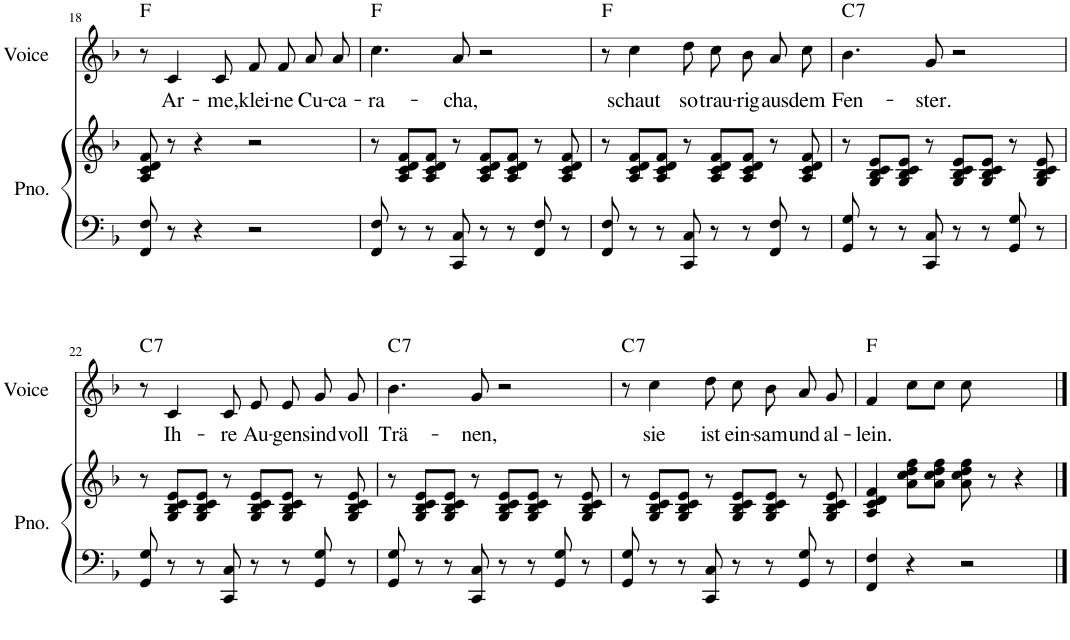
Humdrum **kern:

**kern	**kern	**kern	**text	**harte
*part2	*part2	*part1	*part1	*part1
*staff3	*staff2	*staff1	*staff1	*
*I"Piano	*	*I"Voice	*	*
*I'Pno.	*	*I'Voice	*	*
!!LO:PB:g=z
*clefF4	*clefG2	*clefG2	*	*
*k[b-]	*k[b-]	*k[b-]	*	*
*F:	*F:	*F:	*	*
*M4/4	*M4/4	*M4/4	*	*
=18	=18	=18	=18	=18
8FF/ 8F/	8A/ 8c/ 8d/ 8f/	8r	.	F:maj
!	!	!	!LO:LY:b	!
8r	8r	4c/	Ar-	.
4r	4r	.	.	.
!	!	!	!LO:LY:b	!
.	.	8c/	-me,	.
!	!	!	!LO:LY:b	!
2r	2r	8f/	klei-	.
!	!	!	!LO:LY:b	!
.	.	8f/	-ne	.
!	!	!	!LO:LY:b	!
.	.	8a/	Cu-	.
!	!	!	!LO:LY:b	!
.	.	8a/	-ca-	.
=19	=19	=19	=19	=19
!	!	!	!LO:LY:b	!
8FF/ 8F/	8r	4.cc\	-ra-	F:maj
8r	8A/ 8c/ 8d/ 8f/L	.	.	.
8r	8A/ 8c/ 8d/ 8f/J	.	.	.
!	!	!	!LO:LY:b	!
8CC/ 8C/	8r	8a/	-cha,	.
8r	8A/ 8c/ 8d/ 8f/L	2r	.	.
8r	8A/ 8c/ 8d/ 8f/J	.	.	.
8FF/ 8F/	8r	.	.	.
8r	8A/ 8c/ 8d/ 8f/	.	.	.
=20	=20	=20	=20	=20
8FF/ 8F/	8r	8r	.	F:maj
!	!	!	!LO:LY:b	!
8r	8A/ 8c/ 8d/ 8f/L	4cc\	schaut	.
8r	8A/ 8c/ 8d/ 8f/J	.	.	.
!	!	!	!LO:LY:b	!
8CC/ 8C/	8r	8dd\	so	.
!	!	!	!LO:LY:b	!
8r	8A/ 8c/ 8d/ 8f/L	8cc\	trau-	.
!	!	!	!LO:LY:b	!
8r	8A/ 8c/ 8d/ 8f/J	8b-\	-rig	.
!	!	!	!LO:LY:b	!
8FF/ 8F/	8r	8a/	aus	.
!	!	!	!LO:LY:b	!
8r	8A/ 8c/ 8d/ 8f/	8cc\	dem	.
=21	=21	=21	=21	=21
!	!	!	!LO:LY:b	!LO:H:kt=7
8GG/ 8G/	8r	4.b-\	Fen-	C:7
8r	8G/ 8B-/ 8c/ 8e/L	.	.	.
8r	8G/ 8B-/ 8c/ 8e/J	.	.	.
!	!	!	!LO:LY:b	!
8CC/ 8C/	8r	8g/	-ster.	.
8r	8G/ 8B-/ 8c/ 8e/L	2r	.	.
8r	8G/ 8B-/ 8c/ 8e/J	.	.	.
8GG/ 8G/	8r	.	.	.
8r	8G/ 8B-/ 8c/ 8e/	.	.	.
!!LO:LB:g=z
=22	=22	=22	=22	=22
!	!	!	!	!LO:H:kt=7
8GG/ 8G/	8r	8r	.	C:7
!	!	!	!LO:LY:b	!
8r	8G/ 8B-/ 8c/ 8e/L	4c/	Ih-	.
8r	8G/ 8B-/ 8c/ 8e/J	.	.	.
!	!	!	!LO:LY:b	!
8CC/ 8C/	8r	8c/	-re	.
!	!	!	!LO:LY:b	!
8r	8G/ 8B-/ 8c/ 8e/L	8e/	Au-	.
!	!	!	!LO:LY:b	!
8r	8G/ 8B-/ 8c/ 8e/J	8e/	-gen	.
!	!	!	!LO:LY:b	!
8GG/ 8G/	8r	8g/	sind	.
!	!	!	!LO:LY:b	!
8r	8G/ 8B-/ 8c/ 8e/	8g/	voll	.
=23	=23	=23	=23	=23
!	!	!	!LO:LY:b	!LO:H:kt=7
8GG/ 8G/	8r	4.b-\	Trä-	C:7
8r	8G/ 8B-/ 8c/ 8e/L	.	.	.
8r	8G/ 8B-/ 8c/ 8e/J	.	.	.
!	!	!	!LO:LY:b	!
8CC/ 8C/	8r	8g/	-nen,	.
8r	8G/ 8B-/ 8c/ 8e/L	2r	.	.
8r	8G/ 8B-/ 8c/ 8e/J	.	.	.
8GG/ 8G/	8r	.	.	.
8r	8G/ 8B-/ 8c/ 8e/	.	.	.
=24	=24	=24	=24	=24
!	!	!	!	!LO:H:kt=7
8GG/ 8G/	8r	8r	.	C:7
!	!	!	!LO:LY:b	!
8r	8G/ 8B-/ 8c/ 8e/L	4cc\	sie	.
8r	8G/ 8B-/ 8c/ 8e/J	.	.	.
!	!	!	!LO:LY:b	!
8CC/ 8C/	8r	8dd\	ist	.
!	!	!	!LO:LY:b	!
8r	8G/ 8B-/ 8c/ 8e/L	8cc\	ein-	.
!	!	!	!LO:LY:b	!
8r	8G/ 8B-/ 8c/ 8e/J	8b-\	-sam	.
!	!	!	!LO:LY:b	!
8GG/ 8G/	8r	8a/	und	.
!	!	!	!LO:LY:b	!
8r	8G/ 8B-/ 8c/ 8e/	8g/	al-	.
=25	=25	=25	=25	=25
!	!	!	!LO:LY:b	!
4FF/ 4F/	4A/ 4c/ 4d/ 4f/	4f/	-lein.	F:maj
4r	8a\ 8cc\ 8dd\ 8ff\L	8cc\L	.	.
.	8a\ 8cc\ 8dd\ 8ff\J	8cc\J	.	.
2r	8a\ 8cc\ 8dd\ 8ff\	8cc\	.	.
.	8r	4.ryy	.	.
.	4r	.	.	.
==	==	==	==	==
*-	*-	*-	*-	*-
